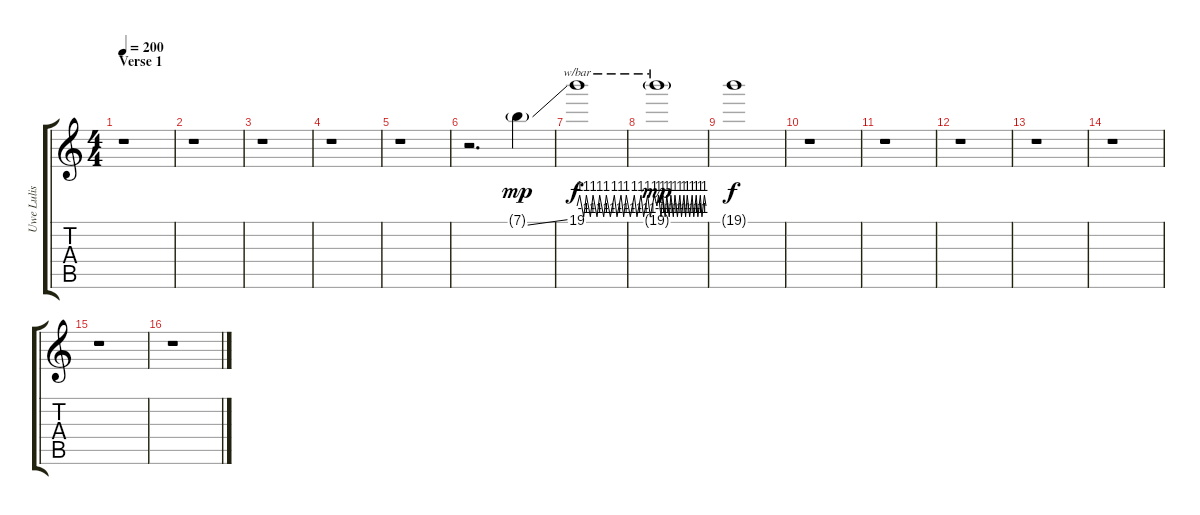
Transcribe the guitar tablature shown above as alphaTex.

\track ("Uwe Lulis (Lead Guitar) - Left" "Uwe Lulis ") {instrument distortionguitar}
\staff {score tabs}
\tuning (E4 B3 G3 D3 A2 E2) {hide}
\ts (4 4)
\section ("" "Verse 1")
\tempo 200
\clef g2
\ks c
r.1{dy mp} |
r.1 |
r.1 |
r.1 |
r.1 |
r.2{d volume 13 balance 8} 7.1{ss g}.4 |
19.1.1{tbe (custom default 0 0 2 4 5 -4 7 4 10 -4 12 4 15 -4 17 4 20 -4 22 4 25 -4 28 4 30 -4 33 4 35 -4 37 4 40 -4 43 4 45 -4 48 4 50 -4 53 4 55 -4 58 4 60 0) dy f} |
19.1{g}.1{tbe (custom default 0 0 2 4 5 -4 7 4 10 -4 12 4 15 -4 17 4 20 -4 22 4 25 -4 28 4 30 -4 33 4 35 -4 37 4 40 -4 43 4 45 -4 48 4 50 -4 53 4 55 -4 58 4 60 0) dy mp volume 0} |
19.1{t}.1{dy f} |
r.1 |
r.1 |
r.1 |
r.1 |
r.1 |
r.1 |
r.1
